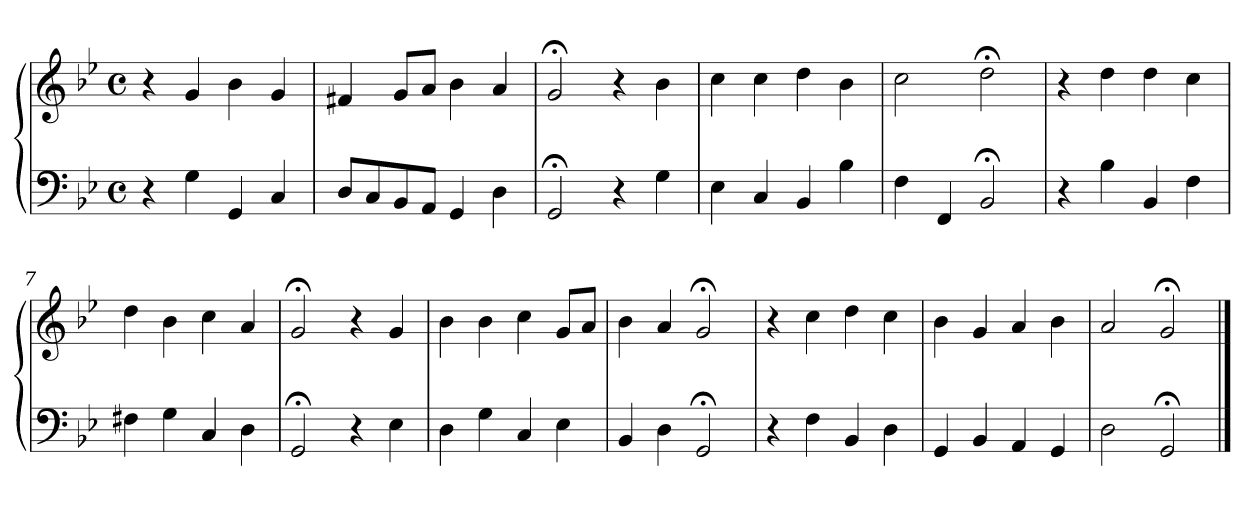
**kern	**kern
*part1	*part1
*staff2	*staff1
*clefF4	*clefG2
*k[b-e-]	*k[b-e-]
*M4/4	*M4/4
*met(c)	*met(c)
=1	=1
4r	4r
4G	4g
4GG	4b-
4C	4g
=2	=2
8DL	4f#X
8C	.
8BB-	8gL
8AAJ	8aJ
4GG	4b-
4D	4a
=3	=3
2GG;<	2g;<
4r	4r
4G	4b-
=4	=4
4E-	4cc
4C	4cc
4BB-	4dd
4B-	4b-
=5	=5
4F	2cc
4FF	.
2BB-;<	2dd;<
=6	=6
4r	4r
4B-	4dd
4BB-	4dd
4F	4cc
=7	=7
4F#X	4dd
4G	4b-
4C	4cc
4D	4a
!!LO:LB:g=z
=8	=8
2GG;<	2g;<
4r	4r
4E-	4g
=9	=9
4D	4b-
4G	4b-
4C	4cc
4E-	8gL
.	8aJ
=10	=10
4BB-	4b-
4D	4a
2GG;<	2g;<
=11	=11
4r	4r
4F	4cc
4BB-	4dd
4D	4cc
=12	=12
4GG	4b-
4BB-	4g
4AA	4a
4GG	4b-
=13	=13
2D	2a
2GG;<	2g;<
==	==
*-	*-
